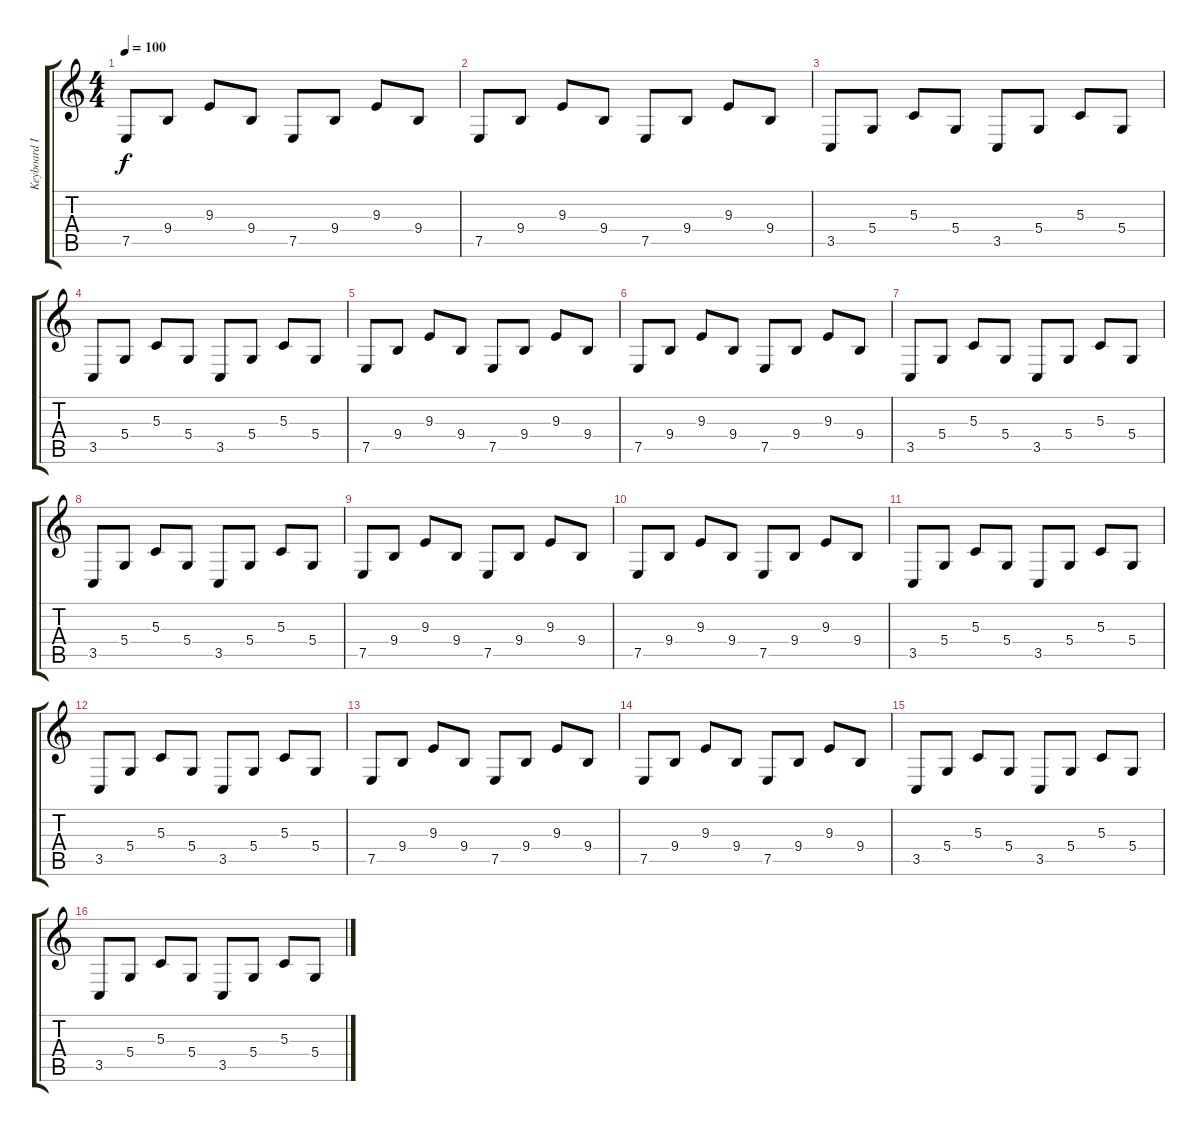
\track ("Keyboard II" "Keyboard I") {instrument pizzicatostrings}
\staff {score tabs}
\tuning (E4 B3 G3 D3 A2 E2) {hide}
\ts (4 4)
\tempo 100
\clef g2
\ks c
7.5.8{dy f} 9.4.8 9.3.8 9.4.8 7.5.8 9.4.8 9.3.8 9.4.8 |
7.5.8 9.4.8 9.3.8 9.4.8 7.5.8 9.4.8 9.3.8 9.4.8 |
3.5.8 5.4.8 5.3.8 5.4.8 3.5.8 5.4.8 5.3.8 5.4.8 |
3.5.8 5.4.8 5.3.8 5.4.8 3.5.8 5.4.8 5.3.8 5.4.8 |
7.5.8 9.4.8 9.3.8 9.4.8 7.5.8 9.4.8 9.3.8 9.4.8 |
7.5.8 9.4.8 9.3.8 9.4.8 7.5.8 9.4.8 9.3.8 9.4.8 |
3.5.8 5.4.8 5.3.8 5.4.8 3.5.8 5.4.8 5.3.8 5.4.8 |
3.5.8 5.4.8 5.3.8 5.4.8 3.5.8 5.4.8 5.3.8 5.4.8 |
7.5.8 9.4.8 9.3.8 9.4.8 7.5.8 9.4.8 9.3.8 9.4.8 |
7.5.8 9.4.8 9.3.8 9.4.8 7.5.8 9.4.8 9.3.8 9.4.8 |
3.5.8 5.4.8 5.3.8 5.4.8 3.5.8 5.4.8 5.3.8 5.4.8 |
3.5.8 5.4.8 5.3.8 5.4.8 3.5.8 5.4.8 5.3.8 5.4.8 |
7.5.8 9.4.8 9.3.8 9.4.8 7.5.8 9.4.8 9.3.8 9.4.8 |
7.5.8 9.4.8 9.3.8 9.4.8 7.5.8 9.4.8 9.3.8 9.4.8 |
3.5.8 5.4.8 5.3.8 5.4.8 3.5.8 5.4.8 5.3.8 5.4.8 |
3.5.8 5.4.8 5.3.8 5.4.8 3.5.8 5.4.8 5.3.8 5.4.8
